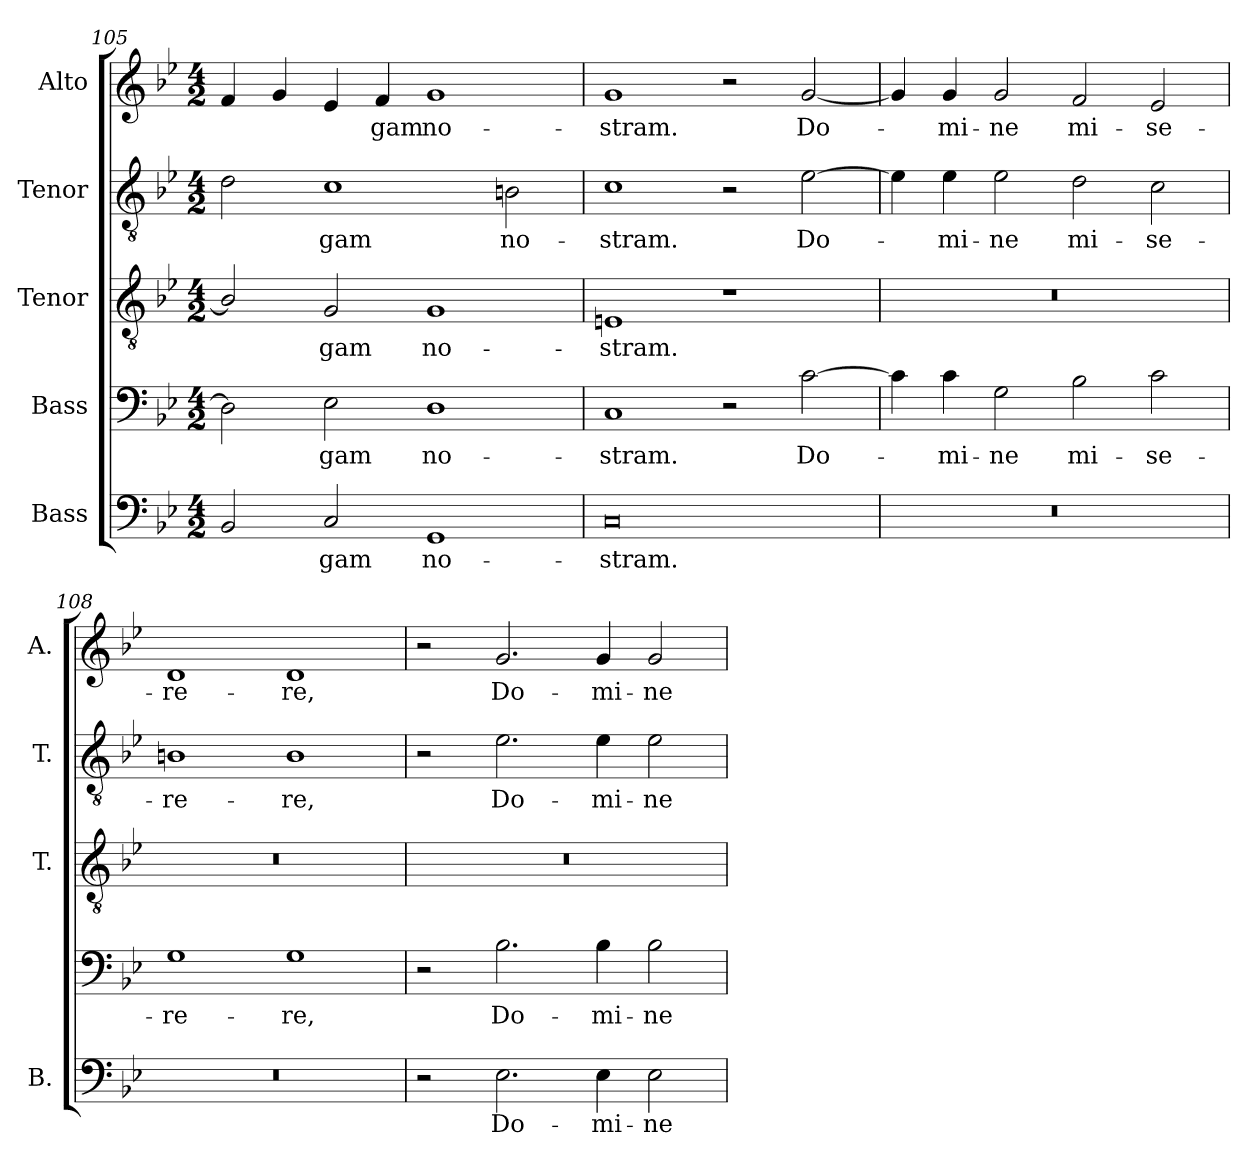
**kern	**text	**kern	**text	**kern	**text	**kern	**text	**kern	**text
*part5	*part5	*part4	*part4	*part3	*part3	*part2	*part2	*part1	*part1
*staff5	*staff5	*staff4	*staff4	*staff3	*staff3	*staff2	*staff2	*staff1	*staff1
*I"Bass	*	*I"Bass	*	*I"Tenor	*	*I"Tenor	*	*I"Alto	*
*I'B.	*	*	*	*I'T.	*	*I'T.	*	*I'A.	*
*clefF4	*	*clefF4	*	*clefGv2	*	*clefGv2	*	*clefG2	*
*	*	*	*	*ITrd7c12	*	*ITrd7c12	*	*	*
*k[b-e-]	*	*k[b-e-]	*	*k[b-e-]	*	*k[b-e-]	*	*k[b-e-]	*
*B-:	*	*B-:	*	*B-:	*	*B-:	*	*B-:	*
*M4/2	*	*M4/2	*	*M4/2	*	*M4/2	*	*M4/2	*
=105	=105	=105	=105	=105	=105	=105	=105	=105	=105
2BB-i/	.	2Di\]	.	2BB-i/]	.	2Di\	.	4fi/	.
.	.	.	.	.	.	.	.	4gi/	.
!	!LO:LY:b:color=#000000	!	!	!	!	!	!	!	!
!	!	!	!LO:LY:b:color=#000000	!	!	!	!	!	!
!	!	!	!	!	!LO:LY:b:color=#000000	!	!	!	!
!	!	!	!	!	!	!	!LO:LY:b:color=#000000	!	!
2Ci/	-gam	2E-i\	-gam	2GGi/	-gam	1Ci	-gam	4e-i/	.
!	!	!	!	!	!	!	!	!	!LO:LY:b:color=#000000
.	.	.	.	.	.	.	.	4fi/	-gam
!	!LO:LY:b:color=#000000	!	!	!	!	!	!	!	!
!	!	!	!LO:LY:b:color=#000000	!	!	!	!	!	!
!	!	!	!	!	!LO:LY:b:color=#000000	!	!	!	!
!	!	!	!	!	!	!	!	!	!LO:LY:b:color=#000000
1GGi	no-	1Di	no-	1GGi	no-	.	.	1gi	no-
!	!	!	!	!	!	!	!LO:LY:b:color=#000000	!	!
.	.	.	.	.	.	2BBni\	no-	.	.
=106	=106	=106	=106	=106	=106	=106	=106	=106	=106
!	!LO:LY:b:color=#000000	!	!	!	!	!	!	!	!
!	!	!	!LO:LY:b:color=#000000	!	!	!	!	!	!
!	!	!	!	!	!LO:LY:b:color=#000000	!	!	!	!
!	!	!	!	!	!	!	!LO:LY:b:color=#000000	!	!
!	!	!	!	!	!	!	!	!	!LO:LY:b:color=#000000
0Ci	-stram.	1Ci	-stram.	1EEni	-stram.	1Ci	-stram.	1gi	-stram.
.	.	2r	.	1r	.	2r	.	2r	.
!	!	!	!LO:LY:b:color=#000000	!	!	!	!	!	!
!	!	!	!	!	!	!	!LO:LY:b:color=#000000	!	!
!	!	!	!	!	!	!	!	!	!LO:LY:b:color=#000000
.	.	[2ci\	Do-	.	.	[2E-i\	Do-	[2gi/	Do-
=107	=107	=107	=107	=107	=107	=107	=107	=107	=107
!LO:N:vis=1	!	!	!	!LO:N:vis=1	!	!	!	!	!
0r	.	4ci\]	.	0r	.	4E-i\]	.	4gi/]	.
!	!	!	!LO:LY:b:color=#000000	!	!	!	!	!	!
!	!	!	!	!	!	!	!LO:LY:b:color=#000000	!	!
!	!	!	!	!	!	!	!	!	!LO:LY:b:color=#000000
.	.	4ci\	-mi-	.	.	4E-i\	-mi-	4gi/	-mi-
!	!	!	!LO:LY:b:color=#000000	!	!	!	!	!	!
!	!	!	!	!	!	!	!LO:LY:b:color=#000000	!	!
!	!	!	!	!	!	!	!	!	!LO:LY:b:color=#000000
.	.	2Gi\	-ne	.	.	2E-i\	-ne	2gi/	-ne
!	!	!	!LO:LY:b:color=#000000	!	!	!	!	!	!
!	!	!	!	!	!	!	!LO:LY:b:color=#000000	!	!
!	!	!	!	!	!	!	!	!	!LO:LY:b:color=#000000
.	.	2B-i\	mi-	.	.	2Di\	mi-	2fi/	mi-
!	!	!	!LO:LY:b:color=#000000	!	!	!	!	!	!
!	!	!	!	!	!	!	!LO:LY:b:color=#000000	!	!
!	!	!	!	!	!	!	!	!	!LO:LY:b:color=#000000
.	.	2ci\	-se-	.	.	2Ci\	-se-	2e-i/	-se-
!!LO:PB:g=z
=108	=108	=108	=108	=108	=108	=108	=108	=108	=108
!LO:N:vis=1	!	!	!	!	!	!	!	!	!
!	!	!	!LO:LY:b:color=#000000	!LO:N:vis=1	!	!	!	!	!
!	!	!	!	!	!	!	!LO:LY:b:color=#000000	!	!
!	!	!	!	!	!	!	!	!	!LO:LY:b:color=#000000
0r	.	1Gi	-re-	0r	.	1BBni	-re-	1di	-re-
!	!	!	!LO:LY:b:color=#000000	!	!	!	!	!	!
!	!	!	!	!	!	!	!LO:LY:b:color=#000000	!	!
!	!	!	!	!	!	!	!	!	!LO:LY:b:color=#000000
.	.	1Gi	-re,	.	.	1BBi	-re,	1di	-re,
=109	=109	=109	=109	=109	=109	=109	=109	=109	=109
!	!	!	!	!LO:N:vis=1	!	!	!	!	!
2r	.	2r	.	0r	.	2r	.	2r	.
!	!LO:LY:b:color=#000000	!	!	!	!	!	!	!	!
!	!	!	!LO:LY:b:color=#000000	!	!	!	!	!	!
!	!	!	!	!	!	!	!LO:LY:b:color=#000000	!	!
!	!	!	!	!	!	!	!	!	!LO:LY:b:color=#000000
2.E-i\	Do-	2.B-i\	Do-	.	.	2.E-i\	Do-	2.gi/	Do-
!	!LO:LY:b:color=#000000	!	!	!	!	!	!	!	!
!	!	!	!LO:LY:b:color=#000000	!	!	!	!	!	!
!	!	!	!	!	!	!	!LO:LY:b:color=#000000	!	!
!	!	!	!	!	!	!	!	!	!LO:LY:b:color=#000000
4E-i\	-mi-	4B-i\	-mi-	.	.	4E-i\	-mi-	4gi/	-mi-
!	!LO:LY:b:color=#000000	!	!	!	!	!	!	!	!
!	!	!	!LO:LY:b:color=#000000	!	!	!	!	!	!
!	!	!	!	!	!	!	!LO:LY:b:color=#000000	!	!
!	!	!	!	!	!	!	!	!	!LO:LY:b:color=#000000
2E-i\	-ne	2B-i\	-ne	.	.	2E-i\	-ne	2gi/	-ne
=	=	=	=	=	=	=	=	=	=
*-	*-	*-	*-	*-	*-	*-	*-	*-	*-
